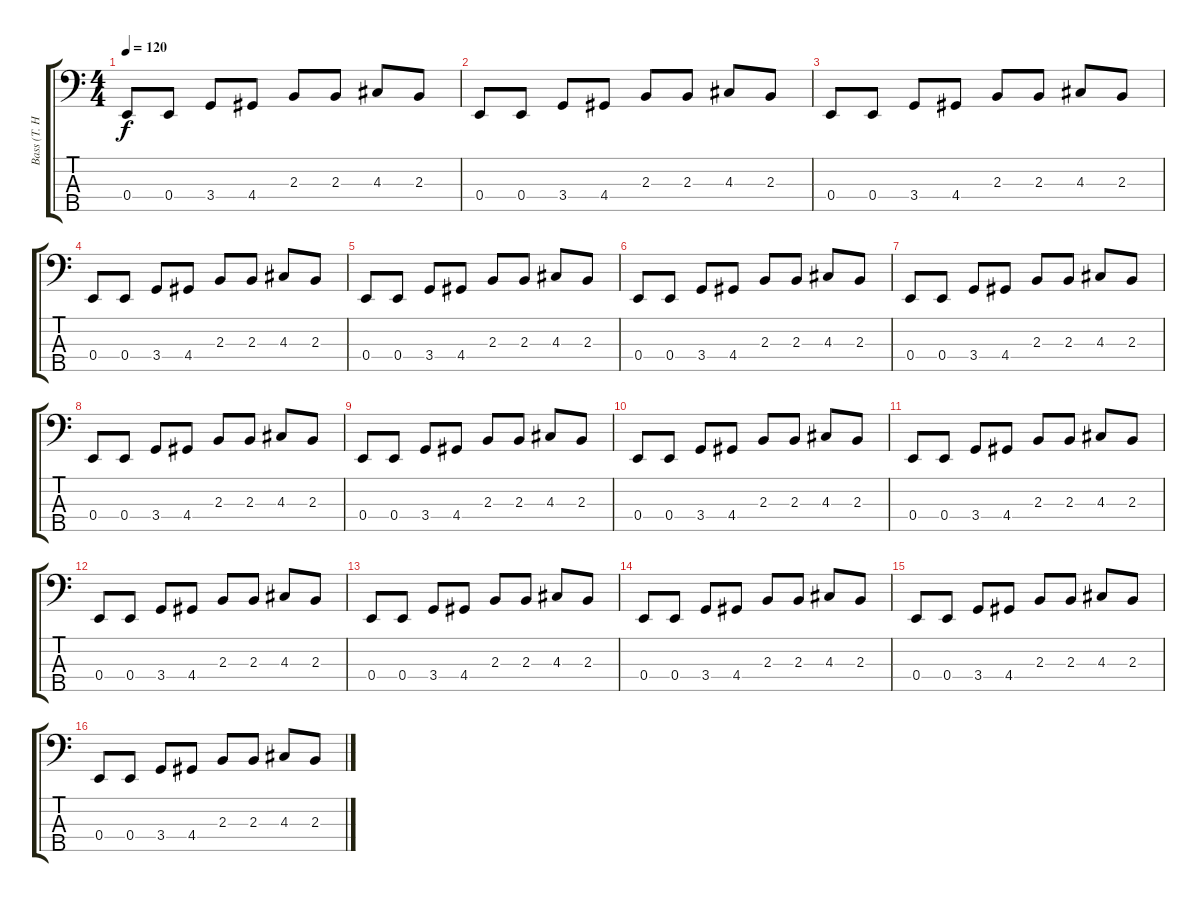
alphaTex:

\track ("Bass (T. Hamilton)" "Bass (T. H") {instrument electricbassfinger}
\staff {score tabs}
\tuning (G2 D2 A1 E1 B0) {hide}
\ts (4 4)
\tempo 120
\clef f4
\ks c
0.4.8{dy f} 0.4.8 3.4.8 4.4.8 2.3.8 2.3.8 4.3.8 2.3.8 |
0.4.8 0.4.8 3.4.8 4.4.8 2.3.8 2.3.8 4.3.8 2.3.8 |
0.4.8 0.4.8 3.4.8 4.4.8 2.3.8 2.3.8 4.3.8 2.3.8 |
0.4.8 0.4.8 3.4.8 4.4.8 2.3.8 2.3.8 4.3.8 2.3.8 |
0.4.8 0.4.8 3.4.8 4.4.8 2.3.8 2.3.8 4.3.8 2.3.8 |
0.4.8 0.4.8 3.4.8 4.4.8 2.3.8 2.3.8 4.3.8 2.3.8 |
0.4.8 0.4.8 3.4.8 4.4.8 2.3.8 2.3.8 4.3.8 2.3.8 |
0.4.8 0.4.8 3.4.8 4.4.8 2.3.8 2.3.8 4.3.8 2.3.8 |
0.4.8 0.4.8 3.4.8 4.4.8 2.3.8 2.3.8 4.3.8 2.3.8 |
0.4.8 0.4.8 3.4.8 4.4.8 2.3.8 2.3.8 4.3.8 2.3.8 |
0.4.8 0.4.8 3.4.8 4.4.8 2.3.8 2.3.8 4.3.8 2.3.8 |
0.4.8 0.4.8 3.4.8 4.4.8 2.3.8 2.3.8 4.3.8 2.3.8 |
0.4.8 0.4.8 3.4.8 4.4.8 2.3.8 2.3.8 4.3.8 2.3.8 |
0.4.8 0.4.8 3.4.8 4.4.8 2.3.8 2.3.8 4.3.8 2.3.8 |
0.4.8 0.4.8 3.4.8 4.4.8 2.3.8 2.3.8 4.3.8 2.3.8 |
0.4.8 0.4.8 3.4.8 4.4.8 2.3.8 2.3.8 4.3.8 2.3.8
